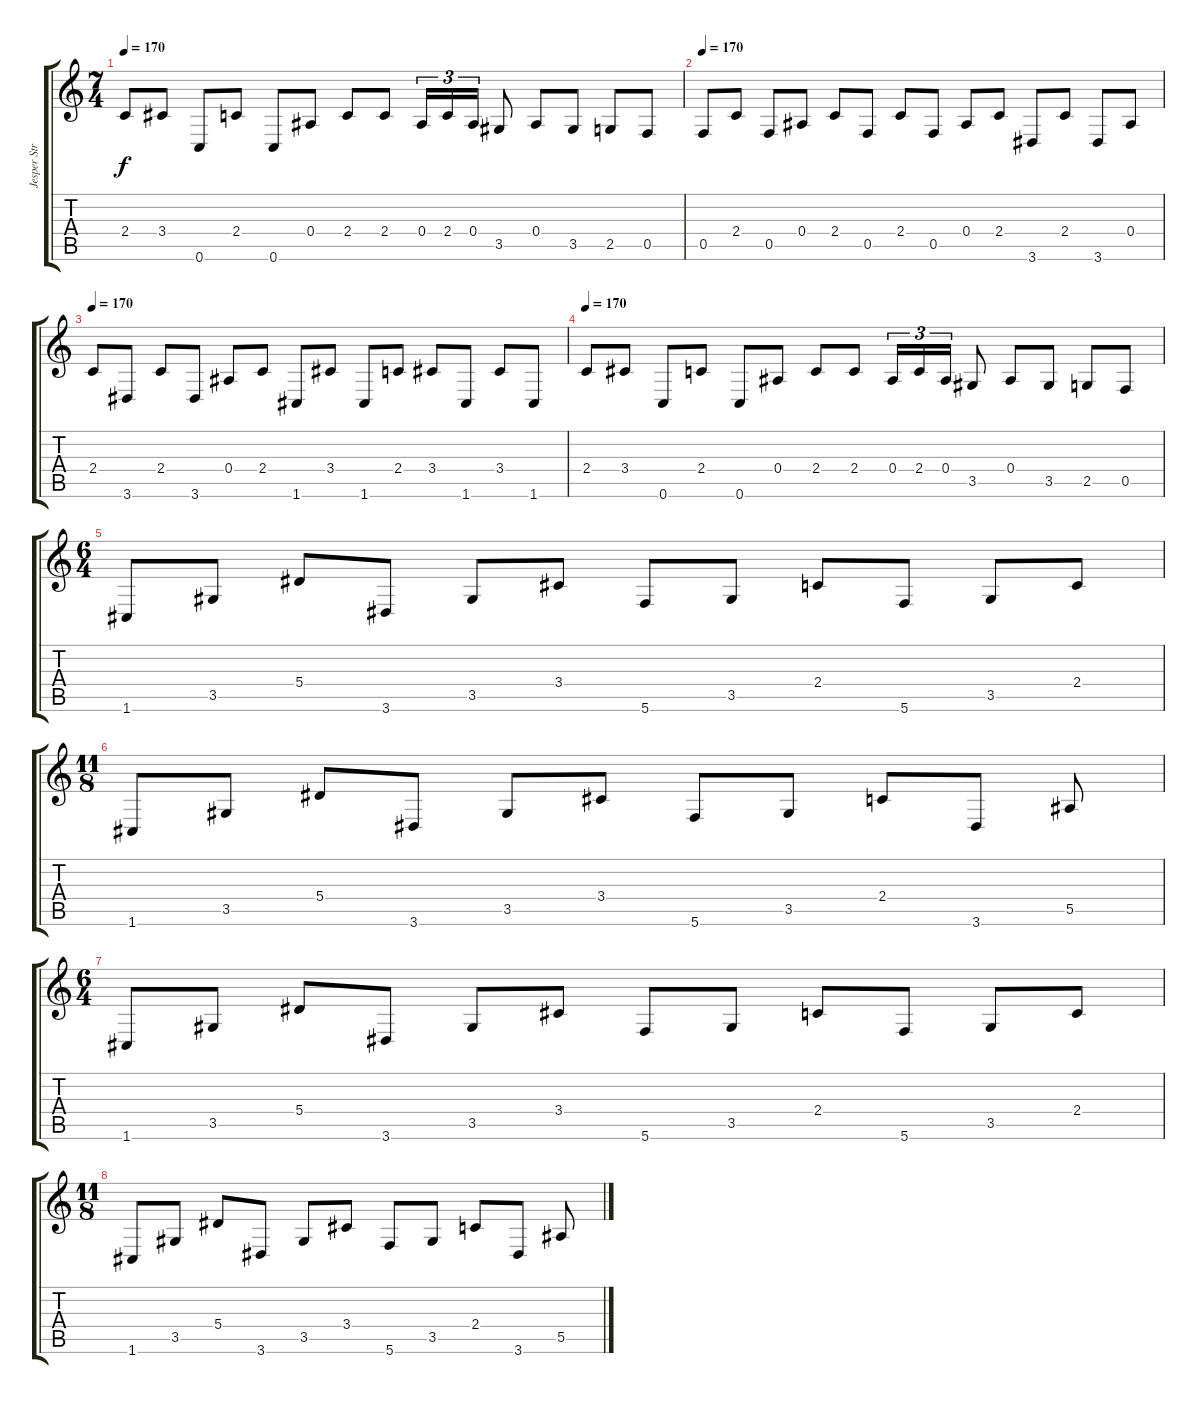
\track ("Jesper Stromblad" "Jesper Str") {instrument overdrivenguitar}
\staff {score tabs}
\tuning (C4 G3 Eb3 Bb2 F2 C2) {hide}
\ts (7 4)
\tempo 170
\clef g2
\ks c
2.4.8{dy f} 3.4.8 0.6.8 2.4.8 0.6.8 0.4.8 2.4.8 2.4.8 0.4.16{tu (3 2)} 2.4.16{tu (3 2)} 0.4.16{tu (3 2)} 3.5.8 0.4.8 3.5.8 2.5.8 0.5.8 |
\tempo 170
0.5.8 2.4.8 0.5.8 0.4.8 2.4.8 0.5.8 2.4.8 0.5.8 0.4.8 2.4.8 3.6.8 2.4.8 3.6.8 0.4.8 |
\tempo 170
2.4.8 3.6.8 2.4.8 3.6.8 0.4.8 2.4.8 1.6.8 3.4.8 1.6.8 2.4.8 3.4.8 1.6.8 3.4.8 1.6.8 |
\tempo 170
2.4.8 3.4.8 0.6.8 2.4.8 0.6.8 0.4.8 2.4.8 2.4.8 0.4.16{tu (3 2)} 2.4.16{tu (3 2)} 0.4.16{tu (3 2)} 3.5.8 0.4.8 3.5.8 2.5.8 0.5.8 |
\ts (6 4)
1.6.8 3.5.8 5.4.8 3.6.8 3.5.8 3.4.8 5.6.8 3.5.8 2.4.8 5.6.8 3.5.8 2.4.8 |
\ts (11 8)
1.6.8 3.5.8 5.4.8 3.6.8 3.5.8 3.4.8 5.6.8 3.5.8 2.4.8 3.6.8 5.5.8 |
\ts (6 4)
1.6.8 3.5.8 5.4.8 3.6.8 3.5.8 3.4.8 5.6.8 3.5.8 2.4.8 5.6.8 3.5.8 2.4.8 |
\ts (11 8)
1.6.8 3.5.8 5.4.8 3.6.8 3.5.8 3.4.8 5.6.8 3.5.8 2.4.8 3.6.8 5.5.8
